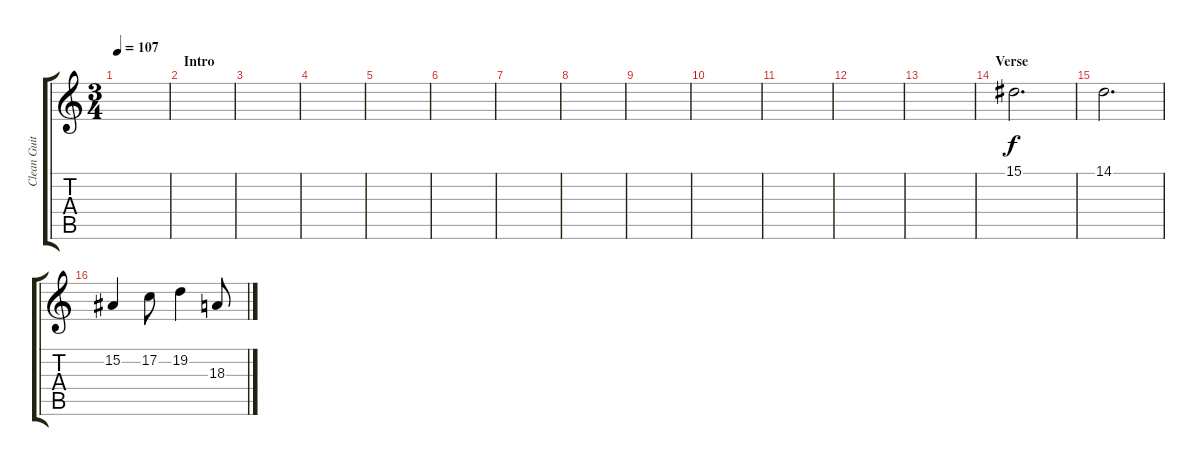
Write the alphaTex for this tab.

\track ("Clean Guitar" "Clean Guit") {instrument voiceoohs}
\staff {score tabs}
\tuning (C4 G3 Eb3 Bb2 F2 C2) {hide}
\ts (3 4)
\tempo 107
\clef g2
\ks c
|
\section ("" "Intro")
|
|
|
|
|
|
|
|
|
|
|
|
\section ("" "Verse")
15.1.2{d} |
14.1.2{d} |
15.2.4 17.2.8 19.2.4 18.3.8
